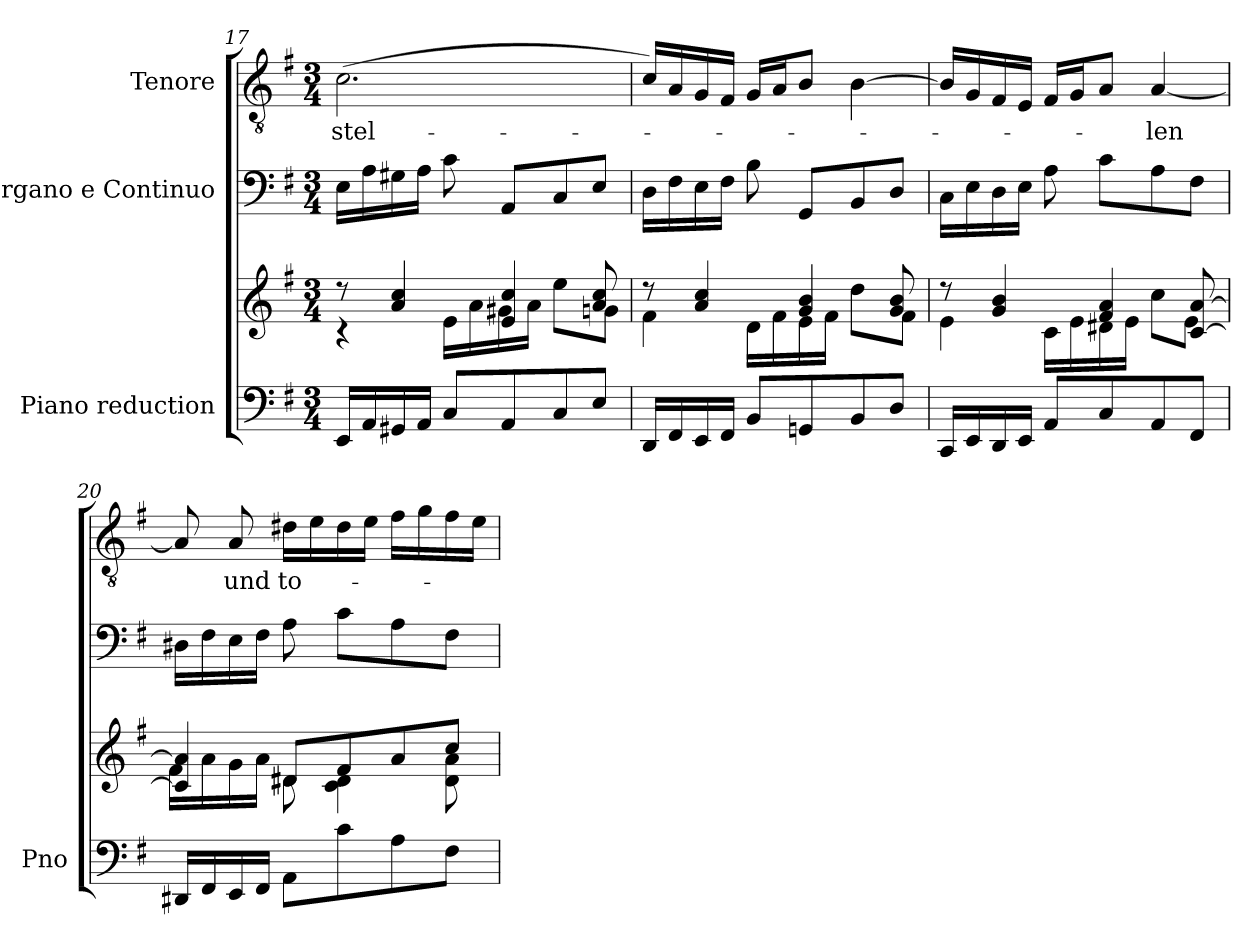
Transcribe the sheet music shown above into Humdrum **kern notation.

**kern	**kern	**kern	**kern	**text
*part3	*part3	*part2	*part1	*part1
*staff4	*staff3	*staff2	*staff1	*staff1
*I"Piano reduction	*	*I"Organo e Continuo	*I"Tenore	*
*I'Pno	*	*	*	*
*clefF4	*clefG2	*clefF4	*clefGv2	*
*k[f#]	*k[f#]	*k[f#]	*k[f#]	*
*M3/4	*M3/4	*M3/4	*M3/4	*
=17	=17	=17	=17	=17
*	*^	*	*	*
!	!	!	!	!	!LO:LY:b
16EE/LL	8r	4r	16E\LL	(>2.c\	-stel-
16AA/	.	.	16A\	.	.
16GG#X/	4a/ 4cc/	.	16G#X\	.	.
16AA/JJ	.	.	16A\JJ	.	.
8C/L	.	16e\LL	8c\	.	.
.	.	16a\	.	.	.
8AA/	4e/ 4cc/	16g#X\	8AA/L	.	.
.	.	16a\JJ	.	.	.
8C/	.	8ee\L	8C/	.	.
8E/J	8a/ 8cc/	8gn\J	8E/J	.	.
=18	=18	=18	=18	=18	=18
16DD/LL	8r	4f#\	16D\LL	16c/LL)	.
16FF#/	.	.	16F#\	16A/	.
16EE/	4a/ 4cc/	.	16E\	16G/	.
16FF#/JJ	.	.	16F#\JJ	16F#/JJ	.
8BB/L	.	16d\LL	8B\	16G/LL	.
.	.	16f#\	.	16A/J	.
8GGn/	4g/ 4b/	16e\	8GG/L	8B/J	.
.	.	16f#\JJ	.	.	.
8BB/	.	8dd\L	8BB/	[4B\	.
8D/J	8g/ 8b/	8f#\J	8D/J	.	.
=19	=19	=19	=19	=19	=19
16CC/LL	8r	4e\	16C\LL	16B/LL]	.
16EE/	.	.	16E\	16G/	.
16DD/	4g/ 4b/	.	16D\	16F#/	.
16EE/JJ	.	.	16E\JJ	16E/JJ	.
8AA/L	.	16c\LL	8A\	16F#/LL	.
.	.	16e\	.	16G/J	.
8C/	4f#/ 4a/	16d#X\	8c\L	8A/J	.
.	.	16e\JJ	.	.	.
!	!	!	!	!	!LO:LY:b
8AA/	.	8cc\L	8A\	[4A/	-len
8FF#/J	[8c/ [8a/	8e\J	8F#\J	.	.
!!LO:PB:g=z
=20	=20	=20	=20	=20	=20
16DD#X/LL	4c/] 4a/]	16f#\LL	16D#X\LL	8A/]	.
16FF#/	.	16a\	16F#\	.	.
!	!	!	!	!	!LO:LY:b
16EE/	.	16g\	16E\	8A/	und
16FF#/JJ	.	16a\JJ	16F#\JJ	.	.
!	!	!	!	!	!LO:LY:b
8AA\L	8d#X/L	8d#\	8A\	16d#X\LL	to-
.	.	.	.	16e\	.
8c\	8f#/	4c\ 4d#\	8c\L	16d#\	.
.	.	.	.	16e\JJ	.
8A\	8a/	.	8A\	16f#\LL	.
.	.	.	.	16g\	.
8F#\J	8cc/J	8d#\ 8a\	8F#\J	16f#\	.
.	.	.	.	16e\JJ	.
*	*v	*v	*	*	*
=	=	=	=	=
*-	*-	*-	*-	*-
